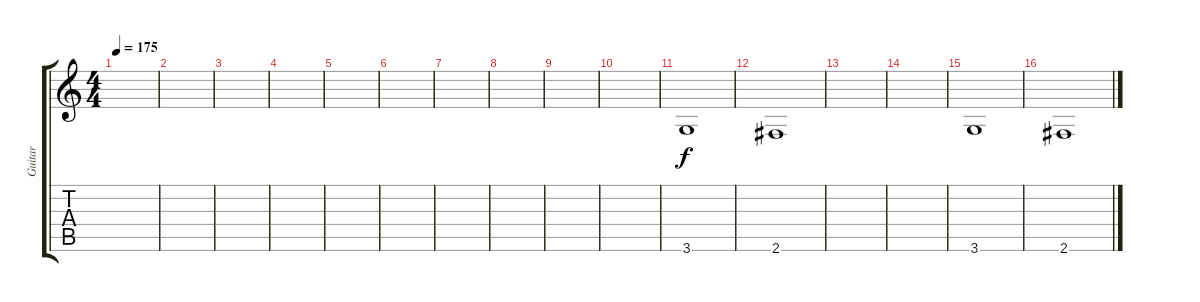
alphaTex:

\track ("Guitar" "Guitar") {instrument distortionguitar}
\staff {score tabs}
\tuning (E4 B3 G3 D3 A2 E2) {hide}
\ts (4 4)
\tempo 175
\clef g2
\ks c
|
|
|
|
|
|
|
|
|
|
3.6.1 |
2.6.1 |
|
|
3.6.1 |
2.6.1
